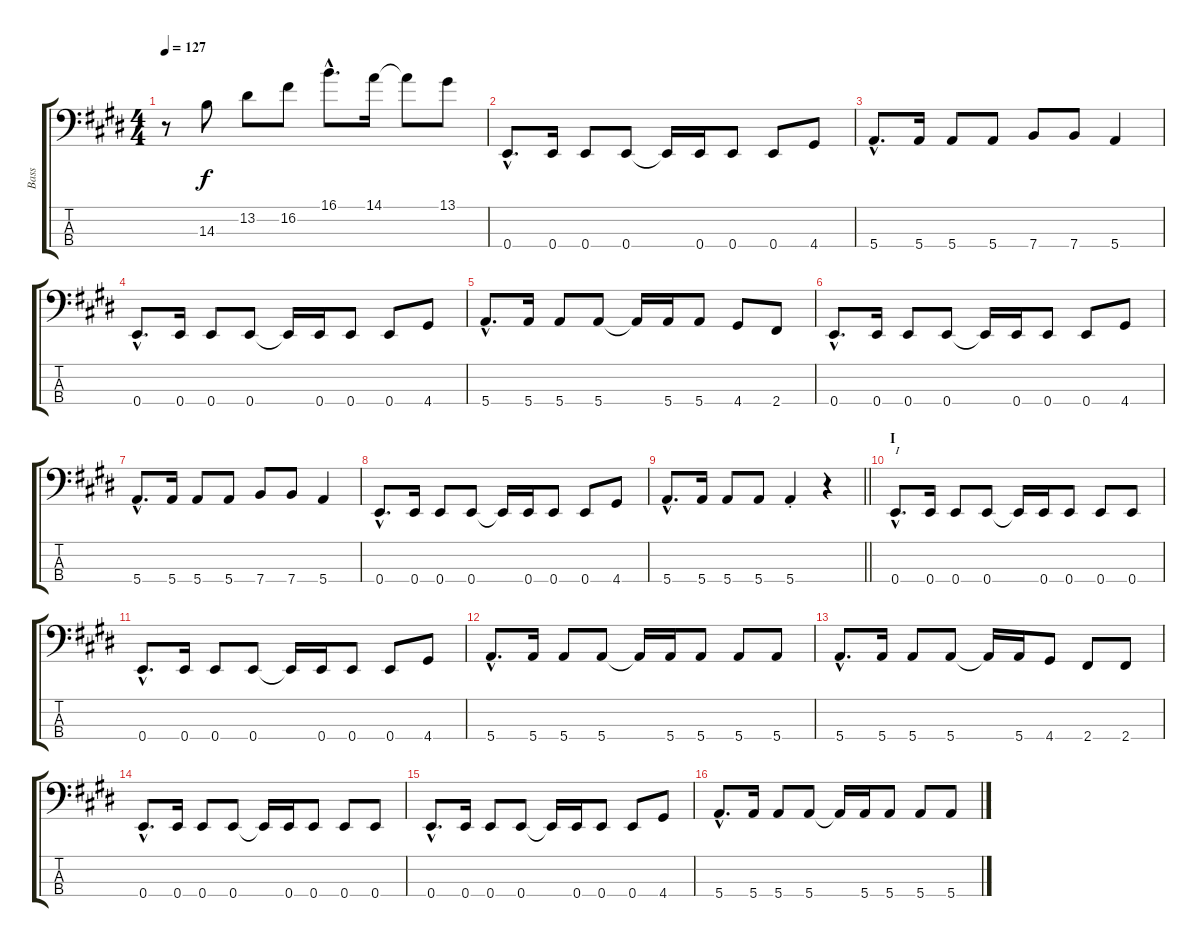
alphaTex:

\track ("Bass" "Bass") {instrument electricbasspick}
\staff {score tabs}
\tuning (G2 D2 A1 E1) {hide}
\ts (4 4)
\tempo 127
\clef f4
\ks e
r.8{dy f} 14.3.8 13.2.8 16.2.8 16.1{hac}.8{d} 14.1.16 14.1{t}.8 13.1.8 |
0.4{hac}.8{d} 0.4.16 0.4.8 0.4.8 0.4{t}.16 0.4.16 0.4.8 0.4.8 4.4.8 |
5.4{hac}.8{d} 5.4.16 5.4.8 5.4.8 7.4.8 7.4.8 5.4.4 |
0.4{hac}.8{d} 0.4.16 0.4.8 0.4.8 0.4{t}.16 0.4.16 0.4.8 0.4.8 4.4.8 |
5.4{hac}.8{d} 5.4.16 5.4.8 5.4.8 5.4{t}.16 5.4.16 5.4.8 4.4.8 2.4.8 |
0.4{hac}.8{d} 0.4.16 0.4.8 0.4.8 0.4{t}.16 0.4.16 0.4.8 0.4.8 4.4.8 |
5.4{hac}.8{d} 5.4.16 5.4.8 5.4.8 7.4.8 7.4.8 5.4.4 |
0.4{hac}.8{d} 0.4.16 0.4.8 0.4.8 0.4{t}.16 0.4.16 0.4.8 0.4.8 4.4.8 |
\barLineRight lightlight
5.4{hac}.8{d} 5.4.16 5.4.8 5.4.8 5.4{st}.4 r.4 |
\section ("" "I")
0.4{hac}.8{d txt "I"} 0.4.16 0.4.8 0.4.8 0.4{t}.16 0.4.16 0.4.8 0.4.8 0.4.8 |
0.4{hac}.8{d} 0.4.16 0.4.8 0.4.8 0.4{t}.16 0.4.16 0.4.8 0.4.8 4.4.8 |
5.4{hac}.8{d} 5.4.16 5.4.8 5.4.8 5.4{t}.16 5.4.16 5.4.8 5.4.8 5.4.8 |
5.4{hac}.8{d} 5.4.16 5.4.8 5.4.8 5.4{t}.16 5.4.16 4.4.8 2.4.8 2.4.8 |
0.4{hac}.8{d} 0.4.16 0.4.8 0.4.8 0.4{t}.16 0.4.16 0.4.8 0.4.8 0.4.8 |
0.4{hac}.8{d} 0.4.16 0.4.8 0.4.8 0.4{t}.16 0.4.16 0.4.8 0.4.8 4.4.8 |
5.4{hac}.8{d} 5.4.16 5.4.8 5.4.8 5.4{t}.16 5.4.16 5.4.8 5.4.8 5.4.8
